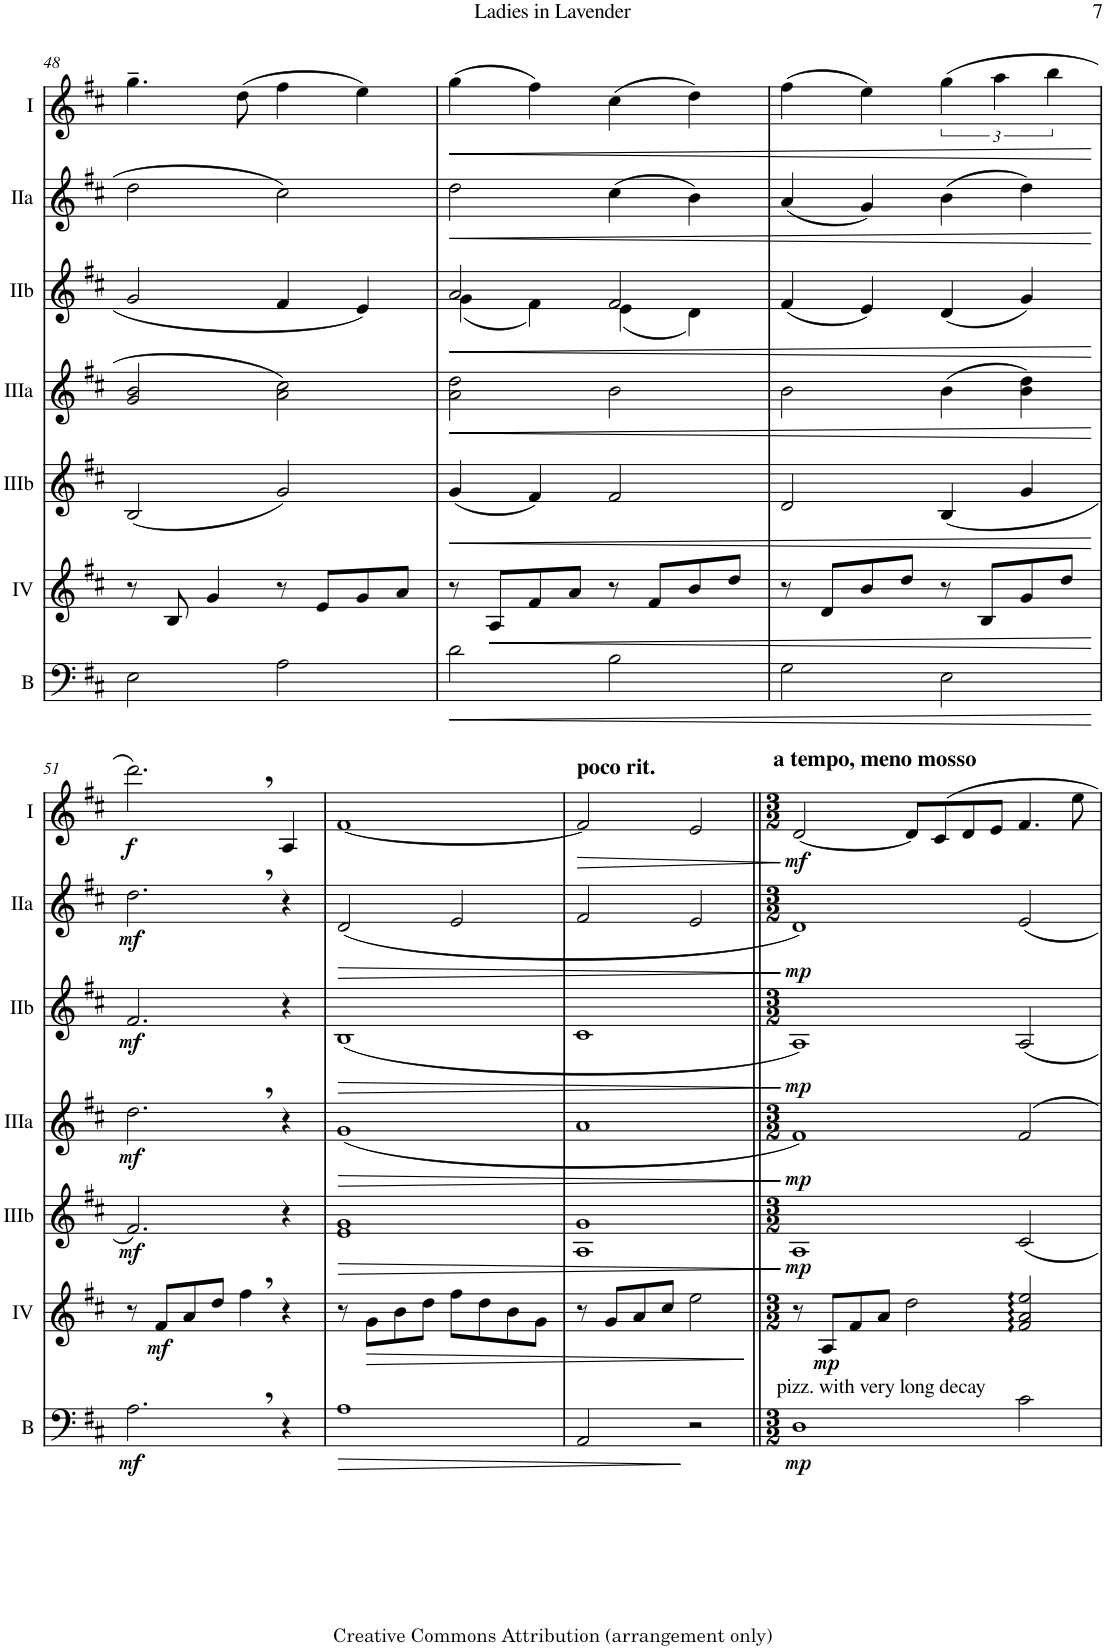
**kern	**dynam	**kern	**dynam	**kern	**dynam	**kern	**dynam	**kern	**dynam	**kern	**dynam	**kern	**dynam
*part7	*part7	*part6	*part6	*part5	*part5	*part4	*part4	*part3	*part3	*part2	*part2	*part1	*part1
*staff7	*staff7	*staff6	*staff6	*staff5	*staff5	*staff4	*staff4	*staff3	*staff3	*staff2	*staff2	*staff1	*staff1
*I"Bass	*	*I"Acc. 4	*	*I"Acc. 3b	*	*I"Acc. 3a	*	*I"Acc. 2b	*	*I"Acc. 2a	*	*I"Acc. 1	*
*I'B	*	*	*	*	*	*	*	*	*	*	*	*	*
!!LO:PB:g=z
*clefF4	*	*clefG2	*	*clefG2	*	*clefG2	*	*clefG2	*	*clefG2	*	*clefG2	*
*Trd7c12	*	*Trd7c12	*	*Trd7c12	*	*Trd7c12	*	*	*	*	*	*	*
*k[f#c#]	*	*k[f#c#]	*	*k[f#c#]	*	*k[f#c#]	*	*k[f#c#]	*	*k[f#c#]	*	*k[f#c#]	*
*M4/4	*	*M4/4	*	*M4/4	*	*M4/4	*	*M4/4	*	*M4/4	*	*M4/4	*
*met(c)	*	*met(c)	*	*met(c)	*	*met(c)	*	*met(c)	*	*met(c)	*	*met(c)	*
=48	=48	=48	=48	=48	=48	=48	=48	=48	=48	=48	=48	=48	=48
2E\	.	8r	.	(2B/	.	2g/ 2b/	.	2g/	.	2dd\	.	4.gg~\	.
.	.	8B/	.	.	.	.	.	.	.	.	.	.	.
.	.	4g/	.	.	.	.	.	.	.	.	.	.	.
.	.	.	.	.	.	.	.	.	.	.	.	(8dd\	.
2A\	.	8r	.	2g/)	.	2a\ 2cc#\	.	4f#/	.	2cc#\	.	4ff#\	.
.	.	8e/L	.	.	.	.	.	.	.	.	.	.	.
.	.	8g/	.	.	.	.	.	4e/	.	.	.	4ee\)	.
.	.	8a/J	.	.	.	.	.	.	.	.	.	.	.
=49	=49	=49	=49	=49	=49	=49	=49	=49	=49	=49	=49	=49	=49
!	!LO:HP:b	!	!	!	!LO:HP:b	!	!LO:HP:b	!	!LO:HP:b	!	!LO:HP:b	!	!LO:HP:b
*	*	*	*	*	*	*	*	*^	*	*	*	*	*
2d\	<	8r	.	(4g/	<	2a\ 2dd\	<	2a/	(4g\	<	2dd\	<	(4gg\	<
!	!	!	!LO:HP:b	!	!	!	!	!	!	!	!	!	!	!
.	.	8A/L	<	.	.	.	.	.	.	.	.	.	.	.
.	.	8f#/	.	4f#/)	.	.	.	.	4f#\)	.	.	.	4ff#\)	.
.	.	8a/J	.	.	.	.	.	.	.	.	.	.	.	.
2B\	.	8r	.	2f#/	.	2b\	.	2f#/	(4e\	.	(4cc#\	.	(4cc#\	.
.	.	8f#/L	.	.	.	.	.	.	.	.	.	.	.	.
.	.	8b/	.	.	.	.	.	.	4d\)	.	4b\)	.	4dd\)	.
.	.	8dd/J	.	.	.	.	.	.	.	.	.	.	.	.
*	*	*	*	*	*	*	*	*v	*v	*	*	*	*	*
=50	=50	=50	=50	=50	=50	=50	=50	=50	=50	=50	=50	=50	=50
2G\	.	8r	.	2d/	.	2b\	.	(4f#/	.	(4a/	.	(4ff#\	.
.	.	8d/L	.	.	.	.	.	.	.	.	.	.	.
.	.	8b/	.	.	.	.	.	4e/)	.	4g/)	.	4ee\)	.
.	.	8dd/J	.	.	.	.	.	.	.	.	.	.	.
2E\	.	8r	.	(4B/	.	(4b\	.	(4d/	.	(4b\	.	(6gg\	.
.	.	8B/L	.	.	.	.	.	.	.	.	.	.	.
.	.	.	.	.	.	.	.	.	.	.	.	6aa\	.
.	.	8g/	.	4g/	.	4b\ 4dd\)	.	4g/)	.	4dd\)	.	.	.
.	.	.	.	.	.	.	.	.	.	.	.	6bb\	.
.	.	8dd/J	.	.	.	.	.	.	.	.	.	.	.
.	[	.	[	.	[	.	[	.	[	.	[	.	[
!!LO:LB:g=z
=51	=51	=51	=51	=51	=51	=51	=51	=51	=51	=51	=51	=51	=51
*	*	*	*	*	*	*^	*	*	*	*^	*	*	*
!	!LO:DY:b	!	!	!	!LO:DY:b	!	!	!LO:DY:b	!	!LO:DY:b	!	!	!LO:DY:b	!	!LO:DY:b
2.A,\	mf	8r	.	2.f#/)	mf	2.dd,\	2.ryy	mf	2.f#/	mf	2.dd,\	2.ryy	mf	2.ddd,\)	f
!	!	!	!LO:DY:b	!	!	!	!	!	!	!	!	!	!	!	!
.	.	8f#/L	mf	.	.	.	.	.	.	.	.	.	.	.	.
.	.	8a/	.	.	.	.	.	.	.	.	.	.	.	.	.
.	.	8dd/J	.	.	.	.	.	.	.	.	.	.	.	.	.
.	.	4ff#,\	.	.	.	.	.	.	.	.	.	.	.	.	.
4r	.	4r	.	4r	.	4r	4ryy	.	4r	.	4r	4ryy	.	4A/	.
=52	=52	=52	=52	=52	=52	=52	=52	=52	=52	=52	=52	=52	=52	=52	=52
!	!LO:HP:b	!	!	!	!LO:HP:b	!	!	!LO:HP:b	!	!LO:HP:b	!	!	!LO:HP:b	!	!
*	*	*	*	*	*	*v	*v	*	*	*	*v	*v	*	*	*
1A	>	8r	.	1e 1g	>	(<1g	>	(<1B	>	(<2d/	>	[1f#	.
!	!	!	!LO:HP:b	!	!	!	!	!	!	!	!	!	!
.	.	8g\L	>	.	.	.	.	.	.	.	.	.	.
.	.	8b\	.	.	.	.	.	.	.	.	.	.	.
.	.	8dd\J	.	.	.	.	.	.	.	.	.	.	.
.	.	8ff#\L	.	.	.	.	.	.	.	2e/	.	.	.
.	.	8dd\	.	.	.	.	.	.	.	.	.	.	.
.	.	8b\	.	.	.	.	.	.	.	.	.	.	.
.	.	8g\J	.	.	.	.	.	.	.	.	.	.	.
=53	=53	=53	=53	=53	=53	=53	=53	=53	=53	=53	=53	=53	=53
!	!	!	!	!	!	!	!	!	!	!	!	!LO:TX:a:B:t=poco rit.	!
!	!	!	!	!	!	!	!	!	!	!	!	!	!LO:HP:b
2AA/	.	8r	.	1A 1g	.	1a	.	1c#	.	2f#/	.	2f#/]	>
.	.	8g/L	.	.	.	.	.	.	.	.	.	.	.
.	.	8a/	.	.	.	.	.	.	.	.	.	.	.
.	.	8cc#/J	.	.	.	.	.	.	.	.	.	.	.
2r	]	2ee\	.	.	.	.	.	.	.	2e/	.	2e/	.
.	.	.	]	.	]	.	]	.	]	.	]	.	]
=54||	=54||	=54||	=54||	=54||	=54||	=54||	=54||	=54||	=54||	=54||	=54||	=54||	=54||
*M3/2	*	*M3/2	*	*M3/2	*	*M3/2	*	*M3/2	*	*M3/2	*	*M3/2	*
!	!	!	!	!	!	!	!	!	!	!	!	!LO:TX:a:B:t=a tempo, meno mosso	!
!LO:TX:a:t=pizz. with very long decay	!	!	!	!	!	!	!	!	!	!	!	!	!
!	!LO:DY:b	!	!	!	!LO:DY:b	!	!LO:DY:b	!	!LO:DY:b	!	!LO:DY:b	!	!LO:DY:b
1D	mp	8r	.	1A	mp	1f#)	mp	1A)	mp	1d)	mp	[2d/	mf
!	!	!	!LO:DY:b	!	!	!	!	!	!	!	!	!	!
.	.	8A/L	mp	.	.	.	.	.	.	.	.	.	.
.	.	8f#/	.	.	.	.	.	.	.	.	.	.	.
.	.	8a/J	.	.	.	.	.	.	.	.	.	.	.
.	.	2dd\	.	.	.	.	.	.	.	.	.	8d/L]	.
.	.	.	.	.	.	.	.	.	.	.	.	8c#/	.
.	.	.	.	.	.	.	.	.	.	.	.	8d/	.
.	.	.	.	.	.	.	.	.	.	.	.	8e/J	.
2c#\	.	2f#/ 2a/ 2ee/	.	2c#/	.	2f#/	.	2A/	.	2e/	.	4.f#/	.
.	.	.	.	.	.	.	.	.	.	.	.	8ee\	.
=	=	=	=	=	=	=	=	=	=	=	=	=	=
*-	*-	*-	*-	*-	*-	*-	*-	*-	*-	*-	*-	*-	*-
